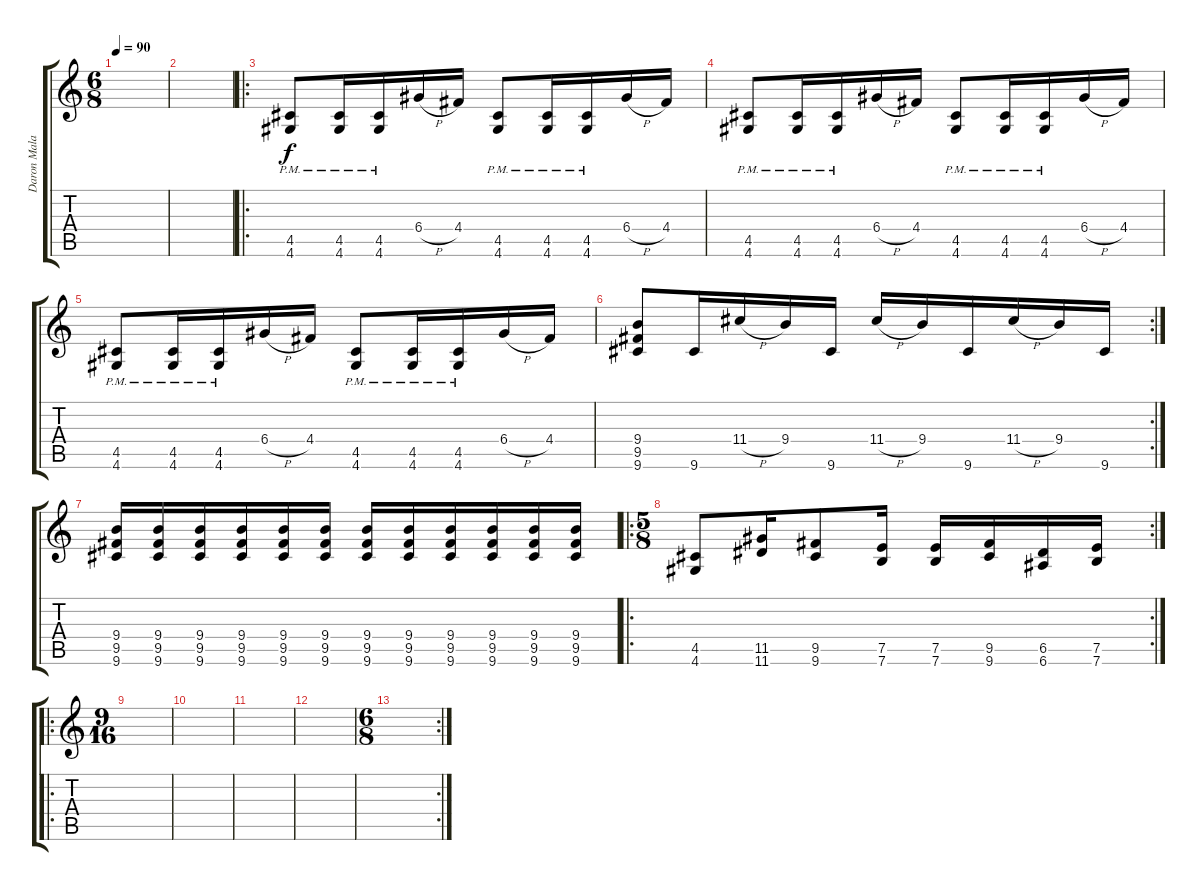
\track ("Daron Malakian" "Daron Mala") {instrument distortionguitar}
\staff {score tabs}
\tuning (E4 B3 G3 D3 A2 E2) {hide}
\ts (6 8)
\tempo 90
\clef g2
\ks c
|
|
\ro
(4.5{pm} 4.6).8 (4.5{pm} 4.6).16 (4.5{pm} 4.6).16 6.4{h}.16 4.4.16 (4.5{pm} 4.6).8 (4.5{pm} 4.6).16 (4.5{pm} 4.6).16 6.4{h}.16 4.4.16 |
(4.5{pm} 4.6).8 (4.5{pm} 4.6).16 (4.5{pm} 4.6).16 6.4{h}.16 4.4.16 (4.5{pm} 4.6).8 (4.5{pm} 4.6).16 (4.5{pm} 4.6).16 6.4{h}.16 4.4.16 |
(4.5{pm} 4.6).8 (4.5{pm} 4.6).16 (4.5{pm} 4.6).16 6.4{h}.16 4.4.16 (4.5{pm} 4.6).8 (4.5{pm} 4.6).16 (4.5{pm} 4.6).16 6.4{h}.16 4.4.16 |
\rc 2
(9.4 9.5 9.6).8 9.6.16 11.4{h}.16 9.4.16 9.6.16 11.4{h}.16 9.4.16 9.6.16 11.4{h}.16 9.4.16 9.6.16 |
(9.4 9.5 9.6).16 (9.4 9.5 9.6).16 (9.4 9.5 9.6).16 (9.4 9.5 9.6).16 (9.4 9.5 9.6).16 (9.4 9.5 9.6).16 (9.4 9.5 9.6).16 (9.4 9.5 9.6).16 (9.4 9.5 9.6).16 (9.4 9.5 9.6).16 (9.4 9.5 9.6).16 (9.4 9.5 9.6).16 |
\ro
\rc 2
\ts (5 8)
(4.5 4.6).8 (11.5 11.6).16 (9.5 9.6).8 (7.5 7.6).16 (7.5 7.6).16 (9.5 9.6).16 (6.5 6.6).16 (7.5 7.6).16 |
\ro
\ts (9 16)
|
|
|
|
\rc 2
\ts (6 8)
